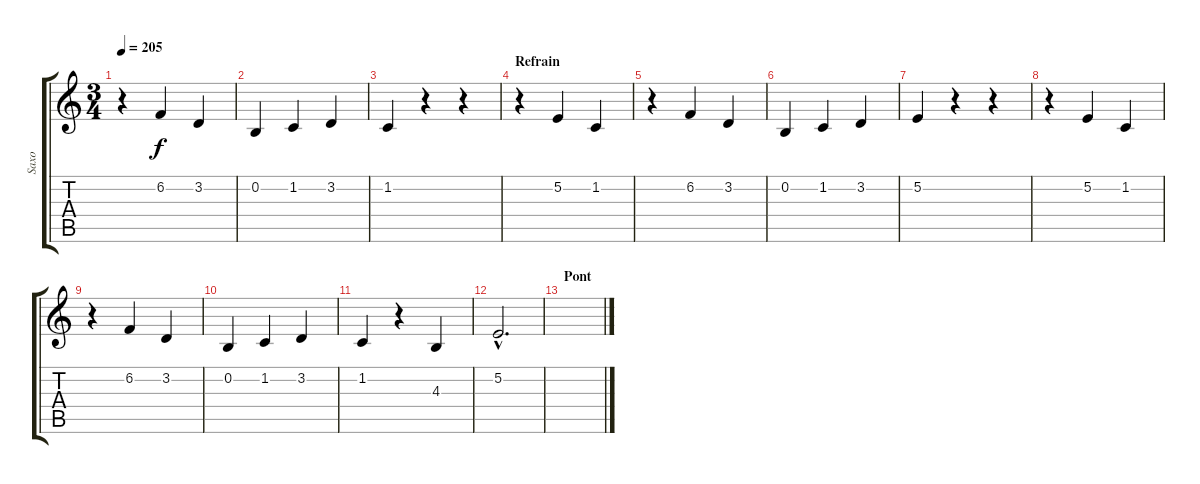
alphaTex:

\track ("Saxo" "Saxo") {instrument tenorsax}
\staff {score tabs}
\tuning (E4 B3 G3 D3 A2 E2) {hide}
\ts (3 4)
\tempo 205
\clef g2
\ks c
r.4{dy f} 6.2.4 3.2.4 |
0.2.4 1.2.4 3.2.4 |
1.2.4 r.4 r.4 |
\section ("" "Refrain")
r.4 5.2.4 1.2.4 |
r.4 6.2.4 3.2.4 |
0.2.4 1.2.4 3.2.4 |
5.2.4 r.4 r.4 |
r.4 5.2.4 1.2.4 |
r.4 6.2.4 3.2.4 |
0.2.4 1.2.4 3.2.4 |
1.2.4 r.4 4.3.4 |
5.2{hac}.2{d} |
\section ("" "Pont")
